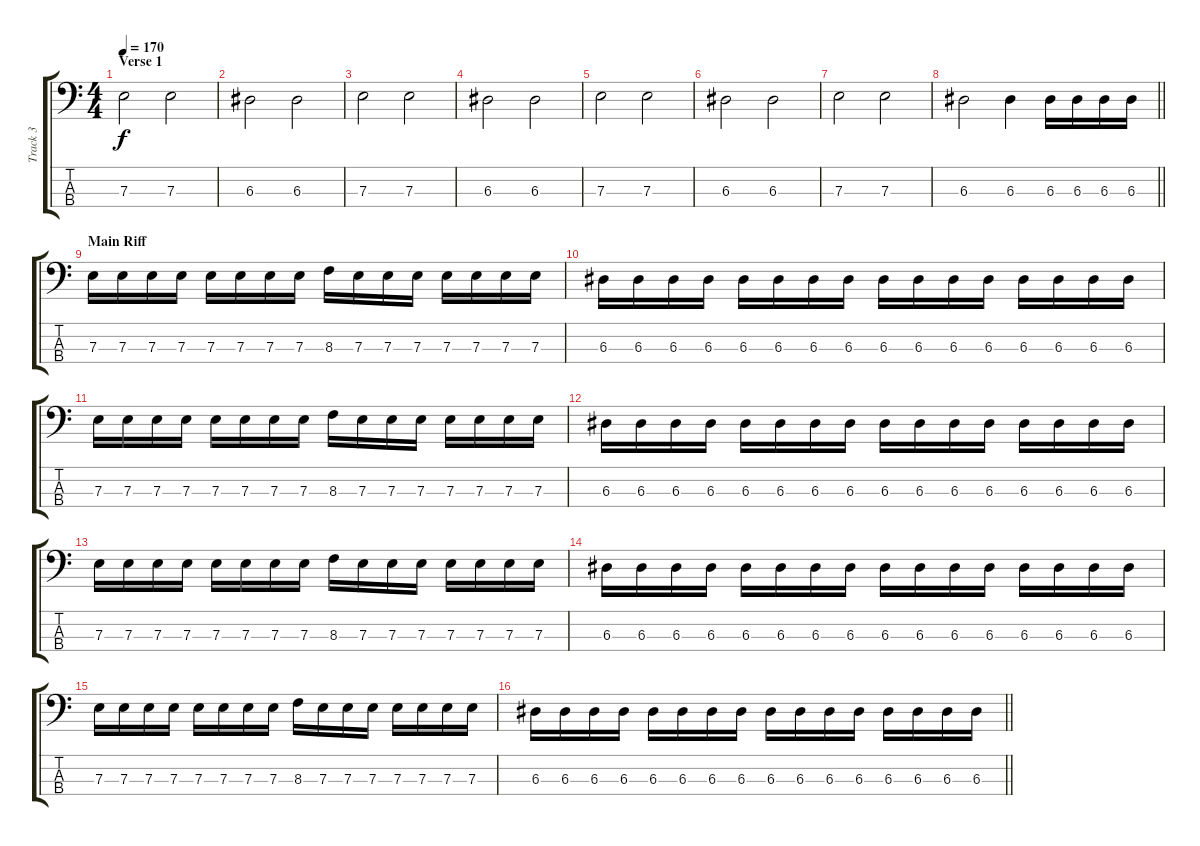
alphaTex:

\track ("Track 3" "Track 3") {instrument electricbasspick}
\staff {score tabs}
\tuning (G2 D2 A1 E1) {hide}
\ts (4 4)
\section ("" "Verse 1")
\tempo 170
\clef f4
\ks c
7.3.2{dy f} 7.3.2 |
6.3.2 6.3.2 |
7.3.2 7.3.2 |
6.3.2 6.3.2 |
7.3.2 7.3.2 |
6.3.2 6.3.2 |
7.3.2 7.3.2 |
\barLineRight lightlight
6.3.2 6.3.4 6.3.16 6.3.16 6.3.16 6.3.16 |
\section ("" "Main Riff")
7.3.16 7.3.16 7.3.16 7.3.16 7.3.16 7.3.16 7.3.16 7.3.16 8.3.16 7.3.16 7.3.16 7.3.16 7.3.16 7.3.16 7.3.16 7.3.16 |
6.3.16 6.3.16 6.3.16 6.3.16 6.3.16 6.3.16 6.3.16 6.3.16 6.3.16 6.3.16 6.3.16 6.3.16 6.3.16 6.3.16 6.3.16 6.3.16 |
7.3.16 7.3.16 7.3.16 7.3.16 7.3.16 7.3.16 7.3.16 7.3.16 8.3.16 7.3.16 7.3.16 7.3.16 7.3.16 7.3.16 7.3.16 7.3.16 |
6.3.16 6.3.16 6.3.16 6.3.16 6.3.16 6.3.16 6.3.16 6.3.16 6.3.16 6.3.16 6.3.16 6.3.16 6.3.16 6.3.16 6.3.16 6.3.16 |
7.3.16 7.3.16 7.3.16 7.3.16 7.3.16 7.3.16 7.3.16 7.3.16 8.3.16 7.3.16 7.3.16 7.3.16 7.3.16 7.3.16 7.3.16 7.3.16 |
6.3.16 6.3.16 6.3.16 6.3.16 6.3.16 6.3.16 6.3.16 6.3.16 6.3.16 6.3.16 6.3.16 6.3.16 6.3.16 6.3.16 6.3.16 6.3.16 |
7.3.16 7.3.16 7.3.16 7.3.16 7.3.16 7.3.16 7.3.16 7.3.16 8.3.16 7.3.16 7.3.16 7.3.16 7.3.16 7.3.16 7.3.16 7.3.16 |
\barLineRight lightlight
6.3.16 6.3.16 6.3.16 6.3.16 6.3.16 6.3.16 6.3.16 6.3.16 6.3.16 6.3.16 6.3.16 6.3.16 6.3.16 6.3.16 6.3.16 6.3.16
